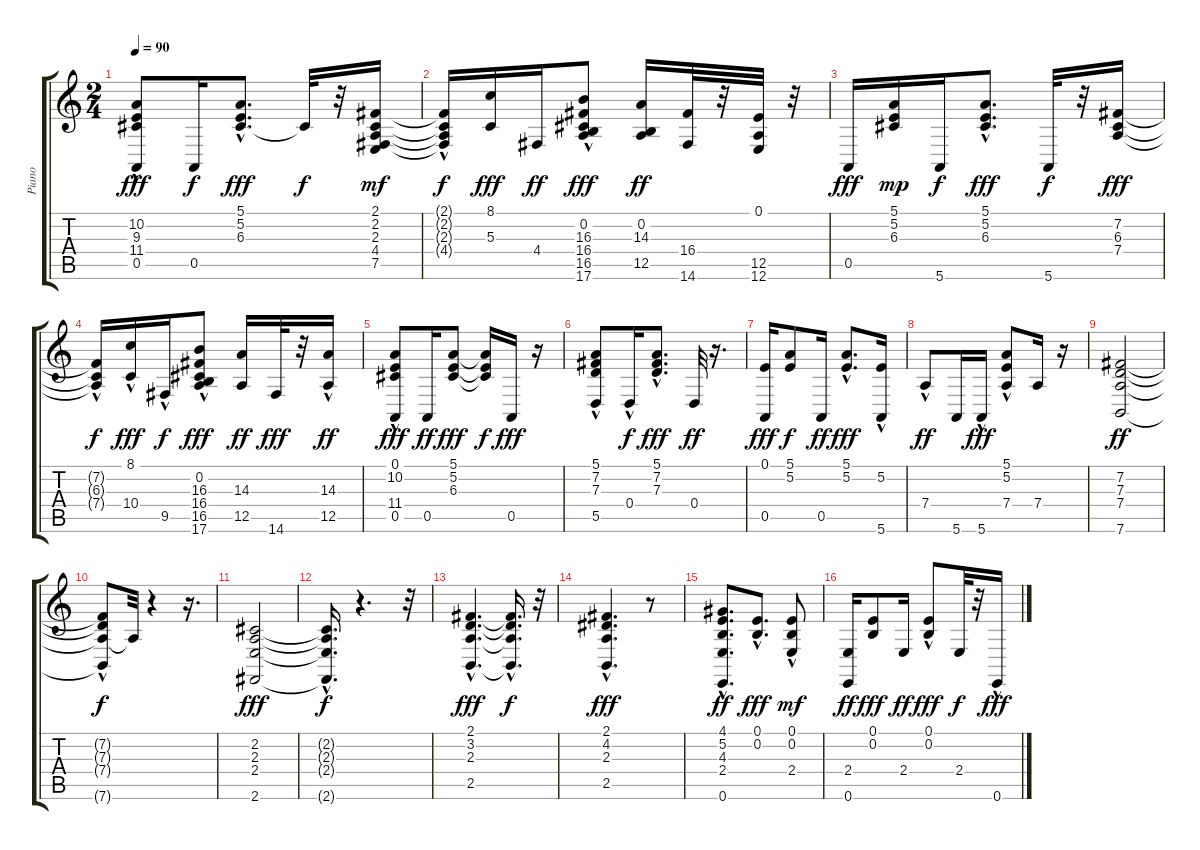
\track ("Piano   " "Piano   ") {instrument brightacousticpiano}
\staff {score tabs}
\tuning (E4 B3 G3 D3 A2 E2) {hide}
\ts (2 4)
\tempo 90
\clef g2
\ks c
(10.2 9.3 11.4 0.5{hac}).8{dy fff} 0.5.16{dy f} (5.1{hac} 5.2 6.3{hac}).8{d dy fff} 6.3{t}.32{dy f} r.32 (2.1 2.2 2.3 4.4 7.5).16{dy mf} |
(2.1{t} 2.2{t} 2.3{hac t} 4.4{hac t}).16{dy f} (8.1 5.3).16{dy fff} 4.4.16{dy ff} (0.2 16.3 16.4{hac} 16.5{hac} 17.6).8{dy fff} (0.2 14.3 12.5).16{dy ff} (16.4 14.6).32 r.32 (0.1 12.5 12.6).32 r.32 |
0.5.16{dy fff} (5.1 5.2 6.3).16{dy mp} 5.6.16{dy f} (5.1{hac} 5.2 6.3{hac}).8{d dy fff} 5.6.32{dy f} r.32 (7.2 6.3 7.4).16{dy fff} |
(7.2{hac t} 6.3{hac t} 7.4{t}).16{dy f} (8.1{hac} 10.4).16{dy fff} 9.5{hac}.16{dy f} (0.2 16.3 16.4{hac} 16.5{hac} 17.6).8{dy fff} (14.3 12.5).16{dy ff} 14.6.32{dy fff} r.32 (14.3 12.5{hac}).16{dy ff} |
(0.1 10.2 11.4 0.5{hac}).8{dy fff} 0.5.16{dy ff} (5.1 5.2 6.3).8{dy fff} (5.1{t} 5.2{t} 6.3{t}).16{dy f} 0.5.16{dy fff} r.16 |
(5.1 7.2{hac} 7.3 5.5{hac}).8 0.4{hac}.16{dy f} (5.1 7.2 7.3{hac}).8{d dy fff} 0.4.32{dy ff} r.16{d} |
(0.1 0.5).16{dy fff} (5.1 5.2).8{dy f} 0.5.16{dy ff} (5.1{hac} 5.2).8{d dy fff} (5.2 5.6{hac}).16 |
7.4{hac}.8{dy ff} 5.6.16 5.6{hac}.16{dy fff} (5.1 5.2 7.4{hac}).8 7.4.16 r.16 |
(7.2 7.3 7.4 7.6).2{dy ff} |
(7.2{hac t} 7.3{t} 7.4{t} 7.6{t}).8{dy f} 7.4{t}.32 r.4 r.16{d} |
(2.2 2.3 2.4 2.6).2{dy fff} |
(2.2{hac t} 2.3{hac t} 2.4{hac t} 2.6{t}).16{d dy f} r.4{d} r.32 |
(2.1{hac} 3.2{hac} 2.3{hac} 2.5{hac}).4{d dy fff} (2.1{hac t} 3.2{hac t} 2.3{t} 2.5{hac t}).16{d dy f} r.32 |
(2.1{hac} 4.2{hac} 2.3 2.5{hac}).4{d dy fff} r.8 |
(4.1 5.2 4.3 2.4 0.6{hac}).8{d dy ff} (0.1{hac} 0.2).8{d dy fff} (0.1{hac} 0.2 2.4).8{dy mf} |
(2.4 0.6).16{dy ff} (0.1 0.2).8{dy fff} 2.4.16{dy ff} (0.1{hac} 0.2).8{dy fff} 2.4.32{dy f} r.32 0.6{hac}.16{dy fff}
